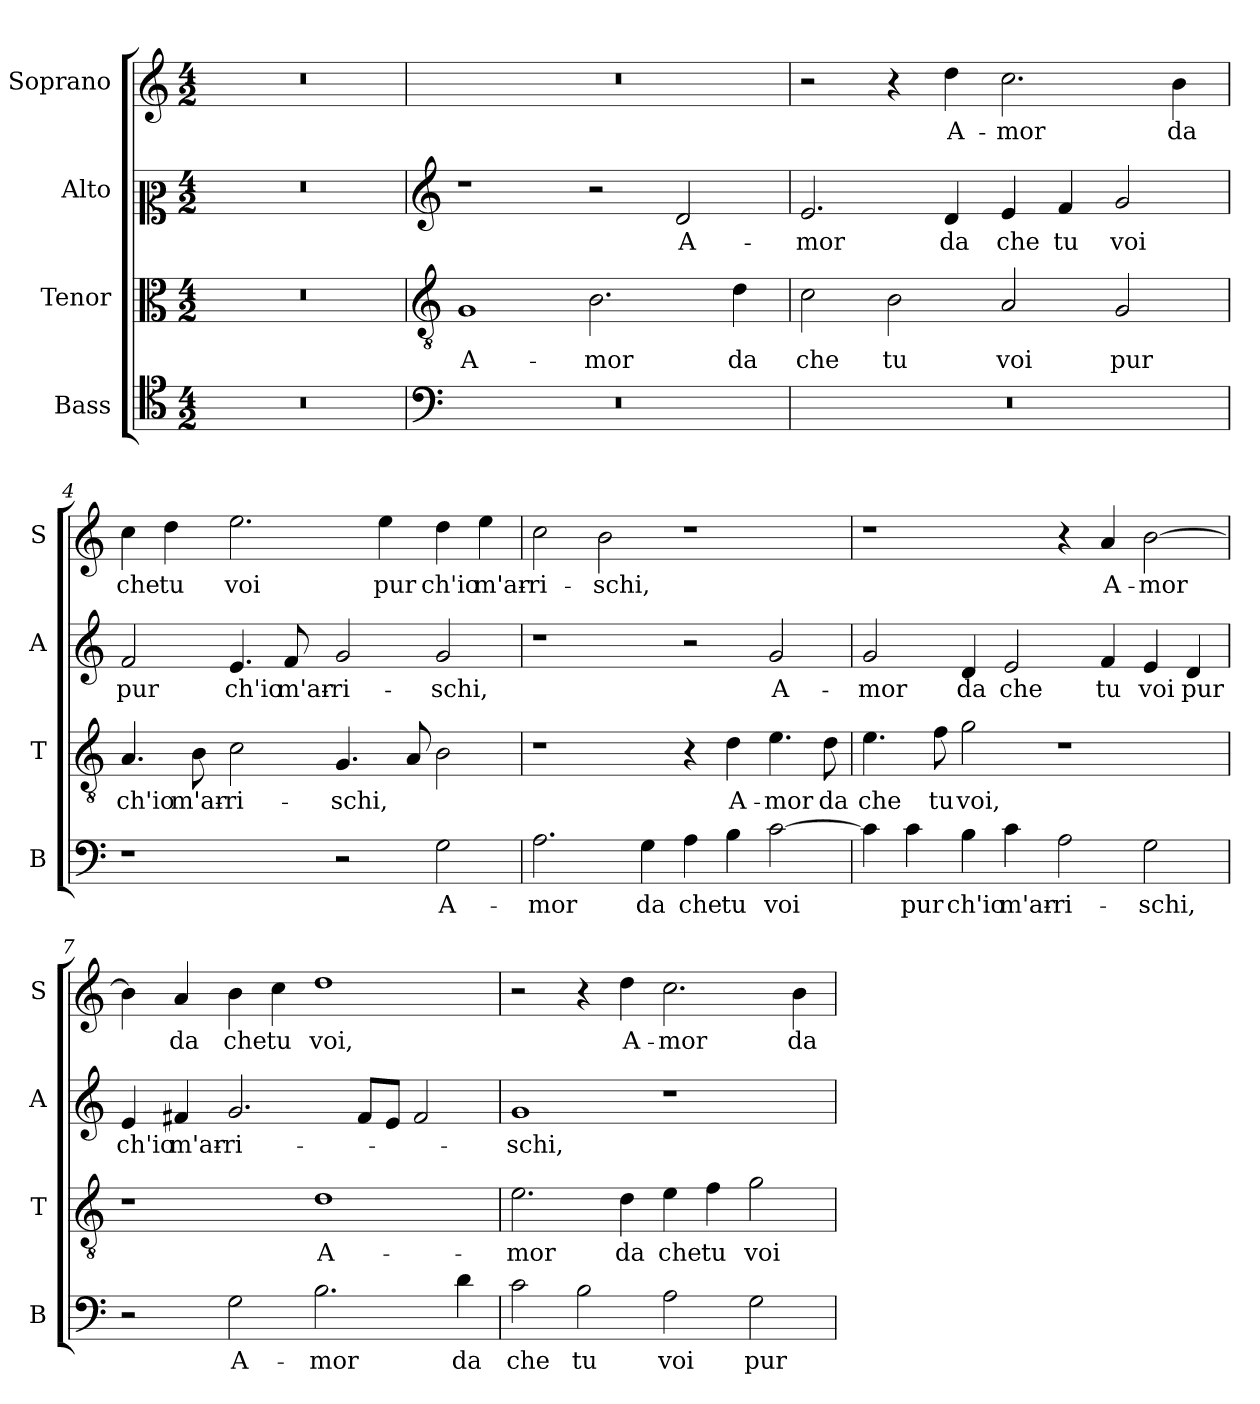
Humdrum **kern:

**kern	**text	**kern	**text	**kern	**text	**kern	**text
*part4	*part4	*part3	*part3	*part2	*part2	*part1	*part1
*staff4	*staff4	*staff3	*staff3	*staff2	*staff2	*staff1	*staff1
*I"Bass	*	*I"Tenor	*	*I"Alto	*	*I"Soprano	*
*I'B	*	*I'T	*	*I'A	*	*I'S	*
*clefC4	*	*clefC3	*	*clefC2	*	*clefG2	*
*k[]	*	*k[]	*	*k[]	*	*k[]	*
*C:	*	*C:	*	*C:	*	*C:	*
*M4/2	*	*M4/2	*	*M4/2	*	*M4/2	*
=1	=1	=1	=1	=1	=1	=1	=1
0r	.	0r	.	0r	.	0r	.
=2	=2	=2	=2	=2	=2	=2	=2
*clefF4	*	*clefGv2	*	*clefG2	*	*	*
!	!	!	!LO:LY:b	!	!	!	!
0r	.	1G	A-	1r	.	0r	.
!	!	!	!LO:LY:b	!	!	!	!
.	.	2.B\	-mor	2r	.	.	.
!	!	!	!	!	!LO:LY:b	!	!
.	.	.	.	2d/	A-	.	.
!	!	!	!LO:LY:b	!	!	!	!
.	.	4d\	da	.	.	.	.
=3	=3	=3	=3	=3	=3	=3	=3
!	!	!	!LO:LY:b	!	!LO:LY:b	!	!
0r	.	2c\	che	2.e/	-mor	2r	.
!	!	!	!LO:LY:b	!	!	!	!
.	.	2B\	tu	.	.	4r	.
!	!	!	!	!	!LO:LY:b	!	!LO:LY:b
.	.	.	.	4d/	da	4dd\	A-
!	!	!	!LO:LY:b	!	!LO:LY:b	!	!LO:LY:b
.	.	2A/	voi	4e/	che	2.cc\	-mor
!	!	!	!	!	!LO:LY:b	!	!
.	.	.	.	4f/	tu	.	.
!	!	!	!LO:LY:b	!	!LO:LY:b	!	!
.	.	2G/	pur	2g/	voi	.	.
!	!	!	!	!	!	!	!LO:LY:b
.	.	.	.	.	.	4b\	da
=4	=4	=4	=4	=4	=4	=4	=4
!	!	!	!LO:LY:b	!	!LO:LY:b	!	!LO:LY:b
1r	.	4.A/	ch'io	2f/	pur	4cc\	che
!	!	!	!	!	!	!	!LO:LY:b
.	.	.	.	.	.	4dd\	tu
!	!	!	!LO:LY:b	!	!	!	!
.	.	8B\	m'ar-	.	.	.	.
!	!	!	!LO:LY:b	!	!LO:LY:b	!	!LO:LY:b
.	.	2c\	-ri-	4.e/	ch'io	2.ee\	voi
!	!	!	!	!	!LO:LY:b	!	!
.	.	.	.	8f/	m'ar-	.	.
!	!	!	!LO:LY:b	!	!LO:LY:b	!	!
2r	.	4.G/	-schi,	2g/	-ri-	.	.
!	!	!	!	!	!	!	!LO:LY:b
.	.	.	.	.	.	4ee\	pur
.	.	8A/	.	.	.	.	.
!	!LO:LY:b	!	!	!	!LO:LY:b	!	!LO:LY:b
2G\	A-	2B\	.	2g/	-schi,	4dd\	ch'io
!	!	!	!	!	!	!	!LO:LY:b
.	.	.	.	.	.	4ee\	m'ar-
!!LO:LB:g=z
=5	=5	=5	=5	=5	=5	=5	=5
!	!LO:LY:b	!	!	!	!	!	!LO:LY:b
2.A\	-mor	1r	.	1r	.	2cc\	-ri-
!	!	!	!	!	!	!	!LO:LY:b
.	.	.	.	.	.	2b\	-schi,
!	!LO:LY:b	!	!	!	!	!	!
4G\	da	.	.	.	.	.	.
!	!LO:LY:b	!	!	!	!	!	!
4A\	che	4r	.	2r	.	1r	.
!	!LO:LY:b	!	!LO:LY:b	!	!	!	!
4B\	tu	4d\	A-	.	.	.	.
!	!LO:LY:b	!	!LO:LY:b	!	!LO:LY:b	!	!
[2c\	voi	4.e\	-mor	2g/	A-	.	.
!	!	!	!LO:LY:b	!	!	!	!
.	.	8d\	da	.	.	.	.
=6	=6	=6	=6	=6	=6	=6	=6
!	!	!	!LO:LY:b	!	!LO:LY:b	!	!
4c\]	.	4.e\	che	2g/	-mor	1r	.
!	!LO:LY:b	!	!	!	!	!	!
4c\	pur	.	.	.	.	.	.
!	!	!	!LO:LY:b	!	!	!	!
.	.	8f\	tu	.	.	.	.
!	!LO:LY:b	!	!LO:LY:b	!	!LO:LY:b	!	!
4B\	ch'io	2g\	voi,	4d/	da	.	.
!	!LO:LY:b	!	!	!	!LO:LY:b	!	!
4c\	m'ar-	.	.	2e/	che	.	.
!	!LO:LY:b	!	!	!	!	!	!
2A\	-ri-	1r	.	.	.	4r	.
!	!	!	!	!	!LO:LY:b	!	!LO:LY:b
.	.	.	.	4f/	tu	4a/	A-
!	!LO:LY:b	!	!	!	!LO:LY:b	!	!LO:LY:b
2G\	-schi,	.	.	4e/	voi	[2b\	-mor
!	!	!	!	!	!LO:LY:b	!	!
.	.	.	.	4d/	pur	.	.
=7	=7	=7	=7	=7	=7	=7	=7
!	!	!	!	!	!LO:LY:b	!	!
2r	.	1r	.	4e/	ch'io	4b\]	.
!	!	!	!	!	!LO:LY:b	!	!LO:LY:b
.	.	.	.	4f#X/	m'ar-	4a/	da
!	!LO:LY:b	!	!	!	!LO:LY:b	!	!LO:LY:b
2G\	A-	.	.	2.g/	-ri-	4b\	che
!	!	!	!	!	!	!	!LO:LY:b
.	.	.	.	.	.	4cc\	tu
!	!LO:LY:b	!	!LO:LY:b	!	!	!	!LO:LY:b
2.B\	-mor	1d	A-	.	.	1dd	voi,
.	.	.	.	8f#/L	.	.	.
.	.	.	.	8e/J	.	.	.
.	.	.	.	2f#/	.	.	.
!	!LO:LY:b	!	!	!	!	!	!
4d\	da	.	.	.	.	.	.
!!LO:LB:g=z
=8	=8	=8	=8	=8	=8	=8	=8
!	!LO:LY:b	!	!LO:LY:b	!	!LO:LY:b	!	!
2c\	che	2.e\	-mor	1g	-schi,	2r	.
!	!LO:LY:b	!	!	!	!	!	!
2B\	tu	.	.	.	.	4r	.
!	!	!	!LO:LY:b	!	!	!	!LO:LY:b
.	.	4d\	da	.	.	4dd\	A-
!	!LO:LY:b	!	!LO:LY:b	!	!	!	!LO:LY:b
2A\	voi	4e\	che	1r	.	2.cc\	-mor
!	!	!	!LO:LY:b	!	!	!	!
.	.	4f\	tu	.	.	.	.
!	!LO:LY:b	!	!LO:LY:b	!	!	!	!
2G\	pur	2g\	voi	.	.	.	.
!	!	!	!	!	!	!	!LO:LY:b
.	.	.	.	.	.	4b\	da
=	=	=	=	=	=	=	=
*-	*-	*-	*-	*-	*-	*-	*-
